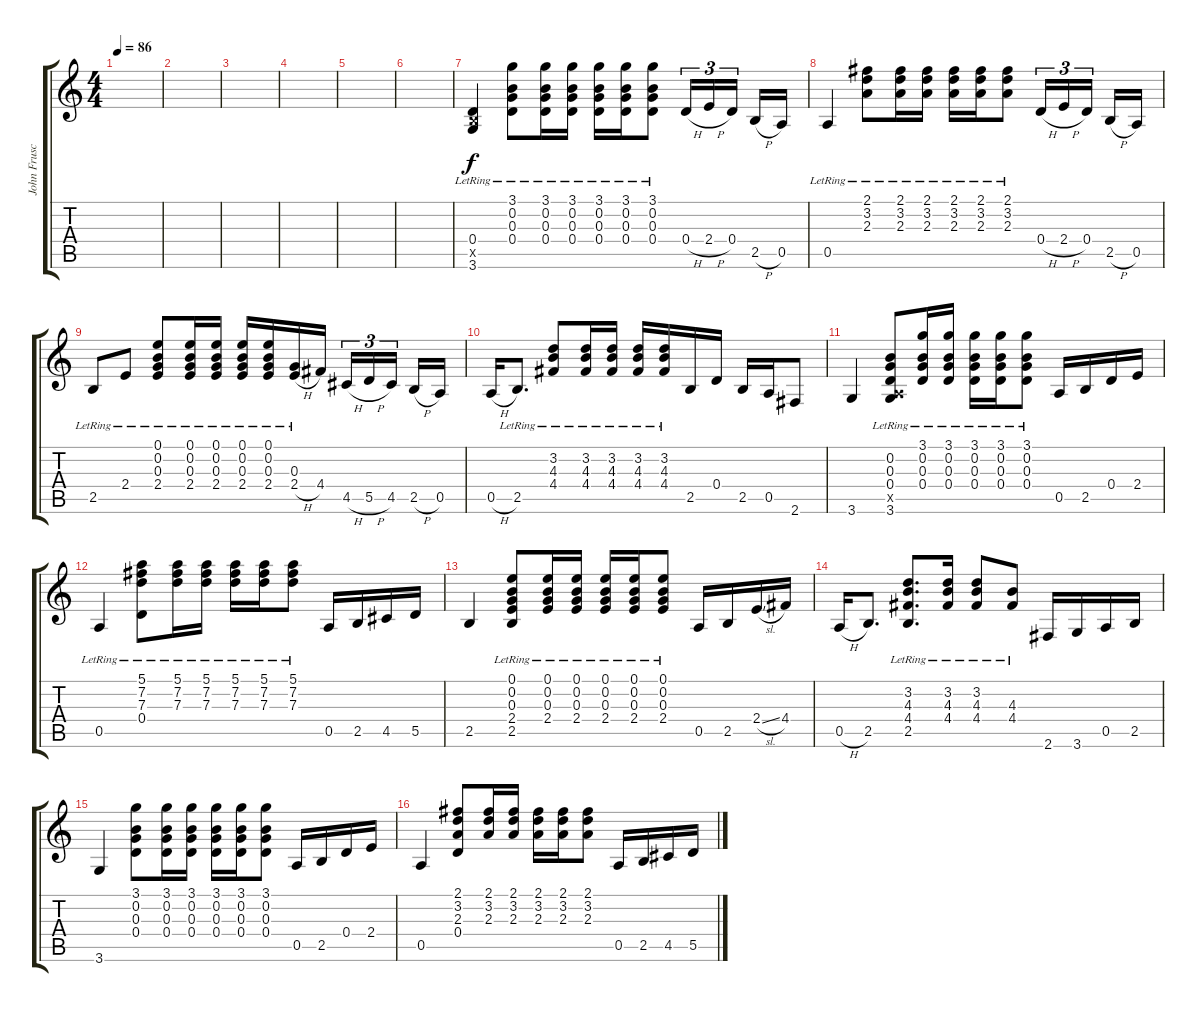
\track ("John Frusciante 1 " "John Frusc") {instrument electricguitarclean}
\staff {score tabs}
\tuning (E4 B3 G3 D3 A2 E2) {hide}
\ts (4 4)
\tempo 86
\clef g2
\ks c
|
|
|
|
|
|
(0.4{lr} 2.5{x} 3.6{lr}).4 (3.1{lr} 0.2{lr} 0.3{lr} 0.4{lr}).8 (3.1{lr} 0.2{lr} 0.3{lr} 0.4{lr}).16 (3.1{lr} 0.2{lr} 0.3{lr} 0.4{lr}).16 (3.1{lr} 0.2{lr} 0.3{lr} 0.4{lr}).16 (3.1{lr} 0.2{lr} 0.3{lr} 0.4{lr}).16 (3.1{lr} 0.2{lr} 0.3{lr} 0.4{lr}).8 0.4{h}.16{tu (3 2)} 2.4{h}.16{tu (3 2)} 0.4.16{tu (3 2) beam splitsecondary} 2.5{h}.16 0.5.16 |
0.5{lr}.4 (2.1{lr} 3.2{lr} 2.3{lr}).8 (2.1{lr} 3.2{lr} 2.3{lr}).16 (2.1{lr} 3.2{lr} 2.3{lr}).16 (2.1{lr} 3.2{lr} 2.3{lr}).16 (2.1{lr} 3.2{lr} 2.3{lr}).16 (2.1{lr} 3.2{lr} 2.3{lr}).8 0.4{h}.16{tu (3 2)} 2.4{h}.16{tu (3 2)} 0.4.16{tu (3 2) beam splitsecondary} 2.5{h}.16 0.5.16 |
2.5{lr}.8 2.4{lr}.8 (0.1{lr} 0.2{lr} 0.3{lr} 2.4{lr}).8 (0.1{lr} 0.2{lr} 0.3{lr} 2.4{lr}).16 (0.1{lr} 0.2{lr} 0.3{lr} 2.4{lr}).16 (0.1{lr} 0.2{lr} 0.3{lr} 2.4{lr}).16 (0.1{lr} 0.2{lr} 0.3{lr} 2.4{lr}).16 (0.3{lr} 2.4{h lr}).16 4.4.16 4.5{h}.16{tu (3 2)} 5.5{h}.16{tu (3 2)} 4.5.16{tu (3 2) beam splitsecondary} 2.5{h}.16 0.5.16 |
0.5{h}.16 2.5{lr}.8{d} (3.2{lr} 4.3{lr} 4.4{lr}).8 (3.2{lr} 4.3{lr} 4.4{lr}).16 (3.2{lr} 4.3{lr} 4.4{lr}).16 (3.2{lr} 4.3{lr} 4.4{lr}).16 (3.2{lr} 4.3{lr} 4.4{lr}).16 2.5.16 0.4.16 2.5.16 0.5.16 2.6.8 |
3.6.4 (0.2{lr} 0.3{lr} 0.4{lr} 0.5{x} 3.6{lr}).8 (3.1{lr} 0.2{lr} 0.3{lr} 0.4{lr}).16 (3.1{lr} 0.2{lr} 0.3{lr} 0.4{lr}).16 (3.1{lr} 0.2{lr} 0.3{lr} 0.4{lr}).16 (3.1{lr} 0.2{lr} 0.3{lr} 0.4{lr}).16 (3.1{lr} 0.2{lr} 0.3{lr} 0.4{lr}).8 0.5.16 2.5.16 0.4.16 2.4.16 |
0.5{lr}.4 (5.1{lr} 7.2{lr} 7.3{lr} 0.4{lr}).8 (5.1{lr} 7.2{lr} 7.3{lr}).16 (5.1{lr} 7.2{lr} 7.3{lr}).16 (5.1{lr} 7.2{lr} 7.3{lr}).16 (5.1{lr} 7.2{lr} 7.3{lr}).16 (5.1{lr} 7.2{lr} 7.3{lr}).8 0.5.16 2.5.16 4.5.16 5.5.16 |
2.5.4 (0.1{lr} 0.2{lr} 0.3{lr} 2.4{lr} 2.5{lr}).8 (0.1{lr} 0.2{lr} 0.3{lr} 2.4{lr}).16 (0.1{lr} 0.2{lr} 0.3{lr} 2.4{lr}).16 (0.1{lr} 0.2{lr} 0.3{lr} 2.4{lr}).16 (0.1{lr} 0.2{lr} 0.3{lr} 2.4{lr}).16 (0.1{lr} 0.2{lr} 0.3{lr} 2.4{lr}).8 0.5.16 2.5.16 2.4{sl}.16 4.4.16 |
0.5{h}.16 2.5.8{d} (3.2{lr} 4.3{lr} 4.4{lr} 2.5{lr}).8{d} (3.2{lr} 4.3{lr} 4.4{lr}).16 (3.2{lr} 4.3{lr} 4.4{lr}).8 (4.3{lr} 4.4{lr}).8 2.6.16 3.6.16 0.5.16 2.5.16 |
3.6.4 (3.1 0.2 0.3 0.4).8 (3.1 0.2 0.3 0.4).16 (3.1 0.2 0.3 0.4).16 (3.1 0.2 0.3 0.4).16 (3.1 0.2 0.3 0.4).16 (3.1 0.2 0.3 0.4).8 0.5.16 2.5.16 0.4.16 2.4.16 |
0.5.4 (2.1 3.2 2.3 0.4).8 (2.1 3.2 2.3).16 (2.1 3.2 2.3).16 (2.1 3.2 2.3).16 (2.1 3.2 2.3).16 (2.1 3.2 2.3).8 0.5.16 2.5.16 4.5.16 5.5.16
